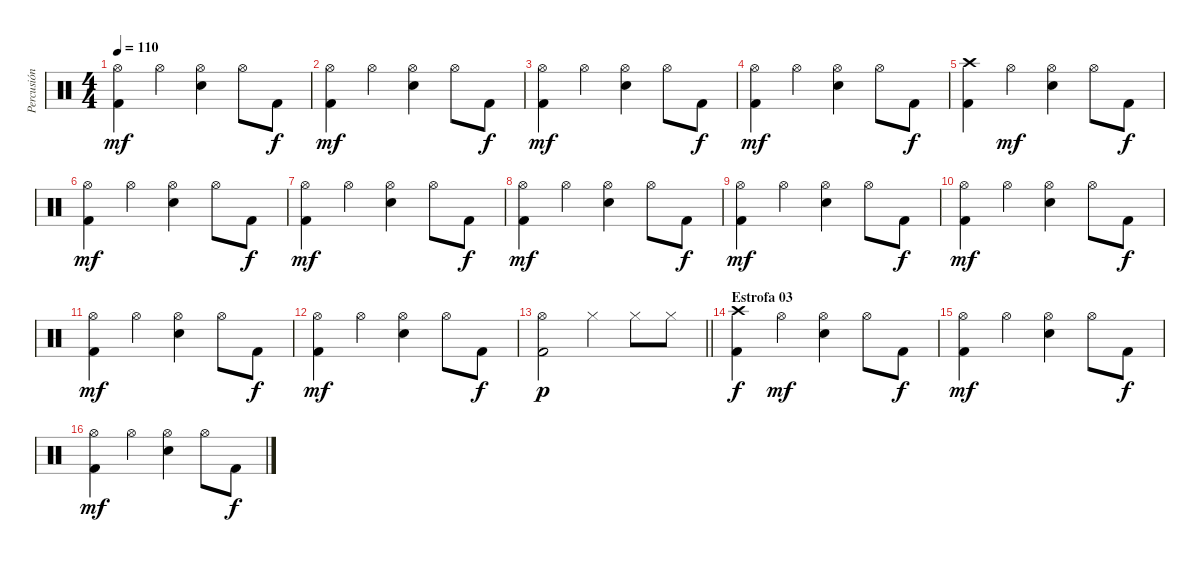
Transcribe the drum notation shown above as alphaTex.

\track ("Percusión" "Percusión") {instrument percussion}
\staff {score}
\articulation defaults
\ts (4 4)
\tempo 110
\clef neutral
\ks c
("Hi-Hat (open)" "Kick (hit) 2").4{dy mf} "Hi-Hat (open)".4 ("Hi-Hat (open)" "Electric Snare (hit)").4 "Hi-Hat (open)".8 "Kick (hit) 2".8{dy f} |
("Hi-Hat (open)" "Kick (hit) 2").4{dy mf} "Hi-Hat (open)".4 ("Hi-Hat (open)" "Electric Snare (hit)").4 "Hi-Hat (open)".8 "Kick (hit) 2".8{dy f} |
("Hi-Hat (open)" "Kick (hit) 2").4{dy mf} "Hi-Hat (open)".4 ("Hi-Hat (open)" "Electric Snare (hit)").4 "Hi-Hat (open)".8 "Kick (hit) 2".8{dy f} |
("Hi-Hat (open)" "Kick (hit) 2").4{dy mf} "Hi-Hat (open)".4 ("Hi-Hat (open)" "Electric Snare (hit)").4 "Hi-Hat (open)".8 "Kick (hit) 2".8{dy f} |
("Crash high (hit)" "Kick (hit) 2").4 "Hi-Hat (open)".4{dy mf} ("Hi-Hat (open)" "Electric Snare (hit)").4 "Hi-Hat (open)".8 "Kick (hit) 2".8{dy f} |
("Hi-Hat (open)" "Kick (hit) 2").4{dy mf} "Hi-Hat (open)".4 ("Hi-Hat (open)" "Electric Snare (hit)").4 "Hi-Hat (open)".8 "Kick (hit) 2".8{dy f} |
("Hi-Hat (open)" "Kick (hit) 2").4{dy mf} "Hi-Hat (open)".4 ("Hi-Hat (open)" "Electric Snare (hit)").4 "Hi-Hat (open)".8 "Kick (hit) 2".8{dy f} |
("Hi-Hat (open)" "Kick (hit) 2").4{dy mf} "Hi-Hat (open)".4 ("Hi-Hat (open)" "Electric Snare (hit)").4 "Hi-Hat (open)".8 "Kick (hit) 2".8{dy f} |
("Hi-Hat (open)" "Kick (hit) 2").4{dy mf} "Hi-Hat (open)".4 ("Hi-Hat (open)" "Electric Snare (hit)").4 "Hi-Hat (open)".8 "Kick (hit) 2".8{dy f} |
("Hi-Hat (open)" "Kick (hit) 2").4{dy mf} "Hi-Hat (open)".4 ("Hi-Hat (open)" "Electric Snare (hit)").4 "Hi-Hat (open)".8 "Kick (hit) 2".8{dy f} |
("Hi-Hat (open)" "Kick (hit) 2").4{dy mf} "Hi-Hat (open)".4 ("Hi-Hat (open)" "Electric Snare (hit)").4 "Hi-Hat (open)".8 "Kick (hit) 2".8{dy f} |
("Hi-Hat (open)" "Kick (hit) 2").4{dy mf} "Hi-Hat (open)".4 ("Hi-Hat (open)" "Electric Snare (hit)").4 "Hi-Hat (open)".8 "Kick (hit) 2".8{dy f} |
\barLineRight lightlight
("Hi-Hat (open)" "Kick (hit) 2").2{dy p} "Hi-Hat (closed)".4 "Hi-Hat (closed)".8 "Hi-Hat (closed)".8 |
\section ("" "Estrofa 03")
("Crash high (hit)" "Kick (hit) 2").4{dy f} "Hi-Hat (open)".4{dy mf} ("Hi-Hat (open)" "Electric Snare (hit)").4 "Hi-Hat (open)".8 "Kick (hit) 2".8{dy f} |
("Hi-Hat (open)" "Kick (hit) 2").4{dy mf} "Hi-Hat (open)".4 ("Hi-Hat (open)" "Electric Snare (hit)").4 "Hi-Hat (open)".8 "Kick (hit) 2".8{dy f} |
("Hi-Hat (open)" "Kick (hit) 2").4{dy mf} "Hi-Hat (open)".4 ("Hi-Hat (open)" "Electric Snare (hit)").4 "Hi-Hat (open)".8 "Kick (hit) 2".8{dy f}
